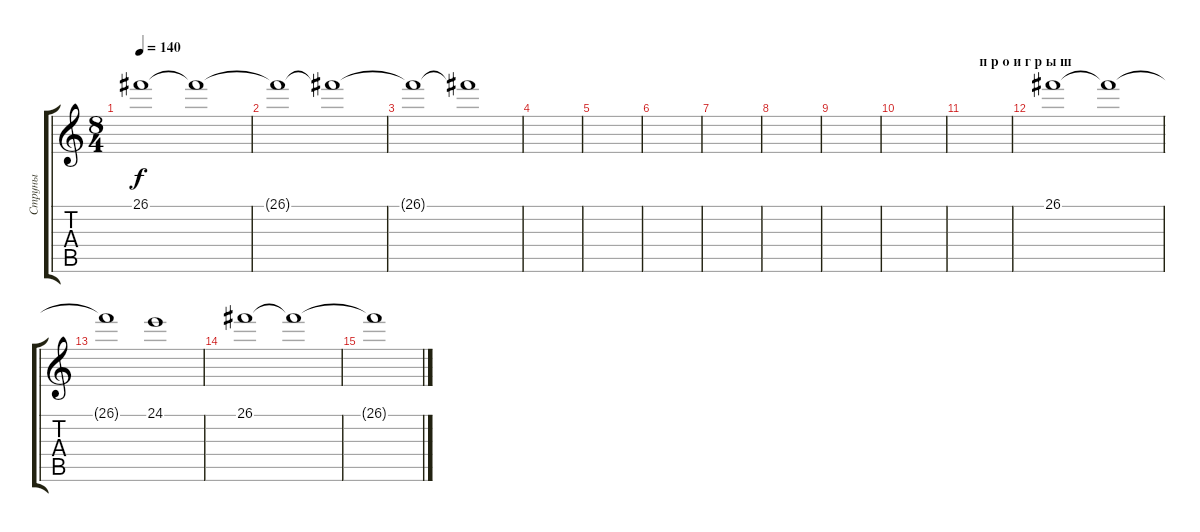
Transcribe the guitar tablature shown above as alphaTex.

\track ("Струны" "Струны") {instrument stringensemble1}
\staff {score tabs}
\tuning (E4 B3 G3 D3 A2 E2) {hide}
\ts (8 4)
\tempo 140
\clef g2
\ks c
26.1{t}.1{dy f volume 4} 26.1{t}.1 |
26.1{t}.1 26.1{t}.1 |
26.1{t}.1 26.1{t}.1 |
|
|
|
|
|
|
|
\section ("" "    п р о и г р ы ш")
|
26.1.1{volume 9 instrument synthstrings1} 26.1{t}.1 |
26.1{t}.1 24.1.1{volume 6} |
26.1.1{volume 9 instrument synthstrings1} 26.1{t}.1 |
26.1{t}.1{volume 3}
